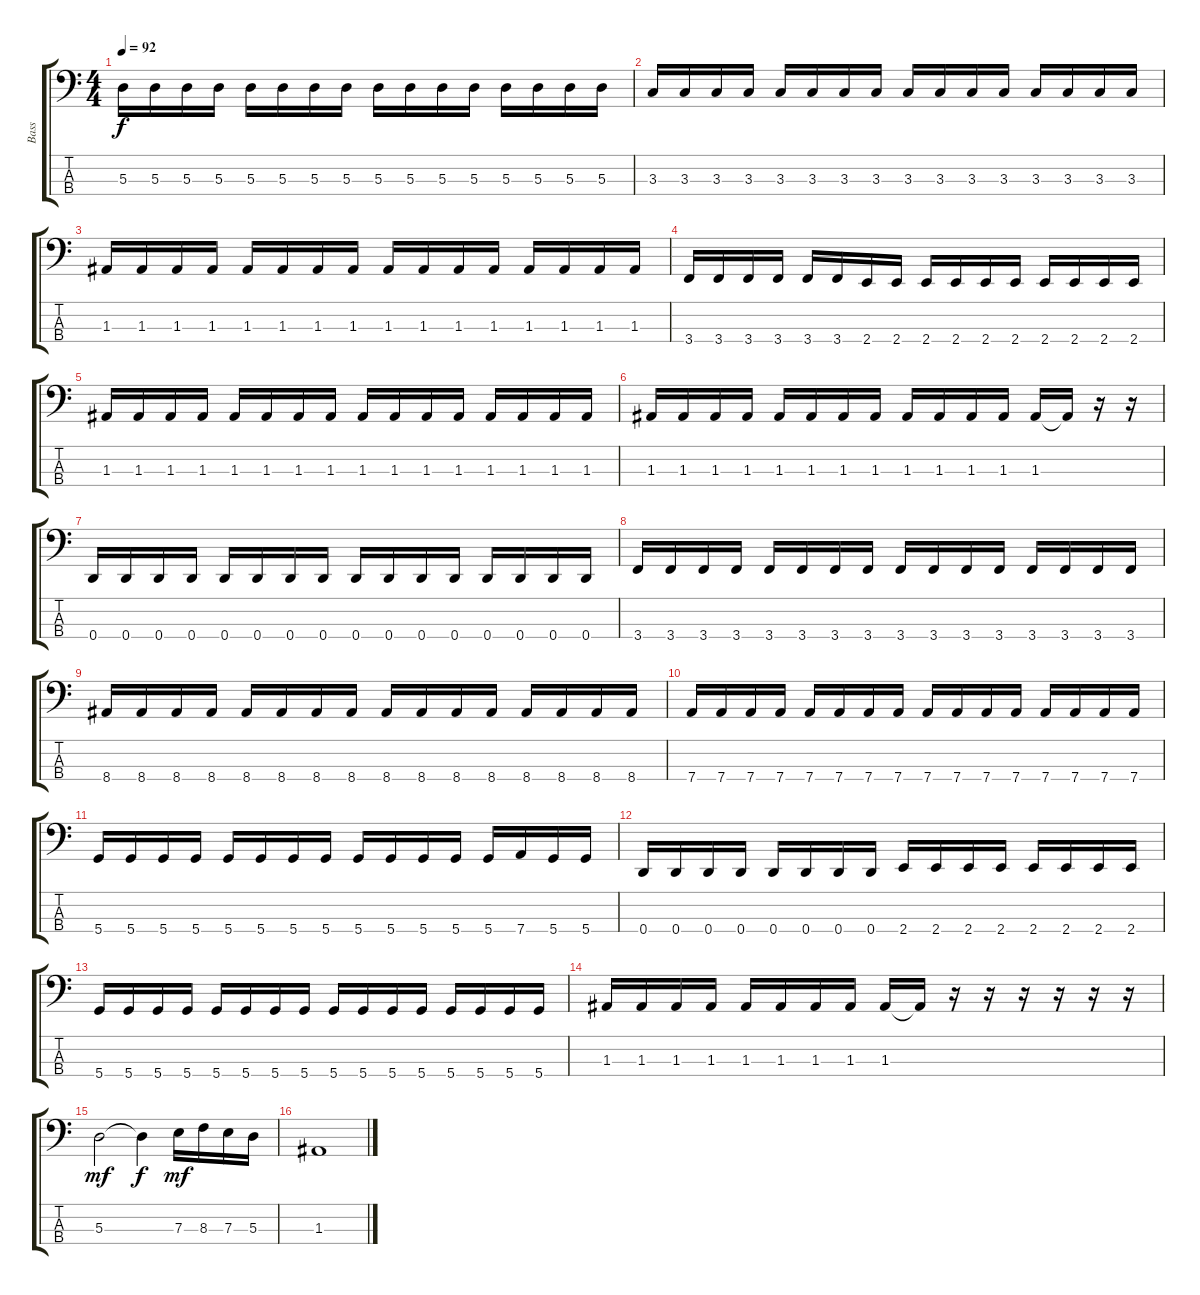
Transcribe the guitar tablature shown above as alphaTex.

\track ("Bass" "Bass") {instrument electricbasspick}
\staff {score tabs}
\tuning (G2 D2 A1 D1) {hide}
\ts (4 4)
\tempo 92
\clef f4
\ks c
5.3.16{dy f} 5.3.16 5.3.16 5.3.16 5.3.16 5.3.16 5.3.16 5.3.16 5.3.16 5.3.16 5.3.16 5.3.16 5.3.16 5.3.16 5.3.16 5.3.16 |
3.3.16 3.3.16 3.3.16 3.3.16 3.3.16 3.3.16 3.3.16 3.3.16 3.3.16 3.3.16 3.3.16 3.3.16 3.3.16 3.3.16 3.3.16 3.3.16 |
1.3.16 1.3.16 1.3.16 1.3.16 1.3.16 1.3.16 1.3.16 1.3.16 1.3.16 1.3.16 1.3.16 1.3.16 1.3.16 1.3.16 1.3.16 1.3.16 |
3.4.16 3.4.16 3.4.16 3.4.16 3.4.16 3.4.16 2.4.16 2.4.16 2.4.16 2.4.16 2.4.16 2.4.16 2.4.16 2.4.16 2.4.16 2.4.16 |
1.3.16 1.3.16 1.3.16 1.3.16 1.3.16 1.3.16 1.3.16 1.3.16 1.3.16 1.3.16 1.3.16 1.3.16 1.3.16 1.3.16 1.3.16 1.3.16 |
1.3.16 1.3.16 1.3.16 1.3.16 1.3.16 1.3.16 1.3.16 1.3.16 1.3.16 1.3.16 1.3.16 1.3.16 1.3.16 1.3{t}.16 r.16 r.16 |
0.4.16 0.4.16 0.4.16 0.4.16 0.4.16 0.4.16 0.4.16 0.4.16 0.4.16 0.4.16 0.4.16 0.4.16 0.4.16 0.4.16 0.4.16 0.4.16 |
3.4.16 3.4.16 3.4.16 3.4.16 3.4.16 3.4.16 3.4.16 3.4.16 3.4.16 3.4.16 3.4.16 3.4.16 3.4.16 3.4.16 3.4.16 3.4.16 |
8.4.16 8.4.16 8.4.16 8.4.16 8.4.16 8.4.16 8.4.16 8.4.16 8.4.16 8.4.16 8.4.16 8.4.16 8.4.16 8.4.16 8.4.16 8.4.16 |
7.4.16 7.4.16 7.4.16 7.4.16 7.4.16 7.4.16 7.4.16 7.4.16 7.4.16 7.4.16 7.4.16 7.4.16 7.4.16 7.4.16 7.4.16 7.4.16 |
5.4.16 5.4.16 5.4.16 5.4.16 5.4.16 5.4.16 5.4.16 5.4.16 5.4.16 5.4.16 5.4.16 5.4.16 5.4.16 7.4.16 5.4.16 5.4.16 |
0.4.16 0.4.16 0.4.16 0.4.16 0.4.16 0.4.16 0.4.16 0.4.16 2.4.16 2.4.16 2.4.16 2.4.16 2.4.16 2.4.16 2.4.16 2.4.16 |
5.4.16 5.4.16 5.4.16 5.4.16 5.4.16 5.4.16 5.4.16 5.4.16 5.4.16 5.4.16 5.4.16 5.4.16 5.4.16 5.4.16 5.4.16 5.4.16 |
1.3.16 1.3.16 1.3.16 1.3.16 1.3.16 1.3.16 1.3.16 1.3.16 1.3.16 1.3{t}.16 r.16 r.16 r.16 r.16 r.16 r.16 |
5.3.2{dy mf} 5.3{t}.4{dy f} 7.3.16{dy mf} 8.3.16 7.3.16 5.3.16 |
1.3.1
